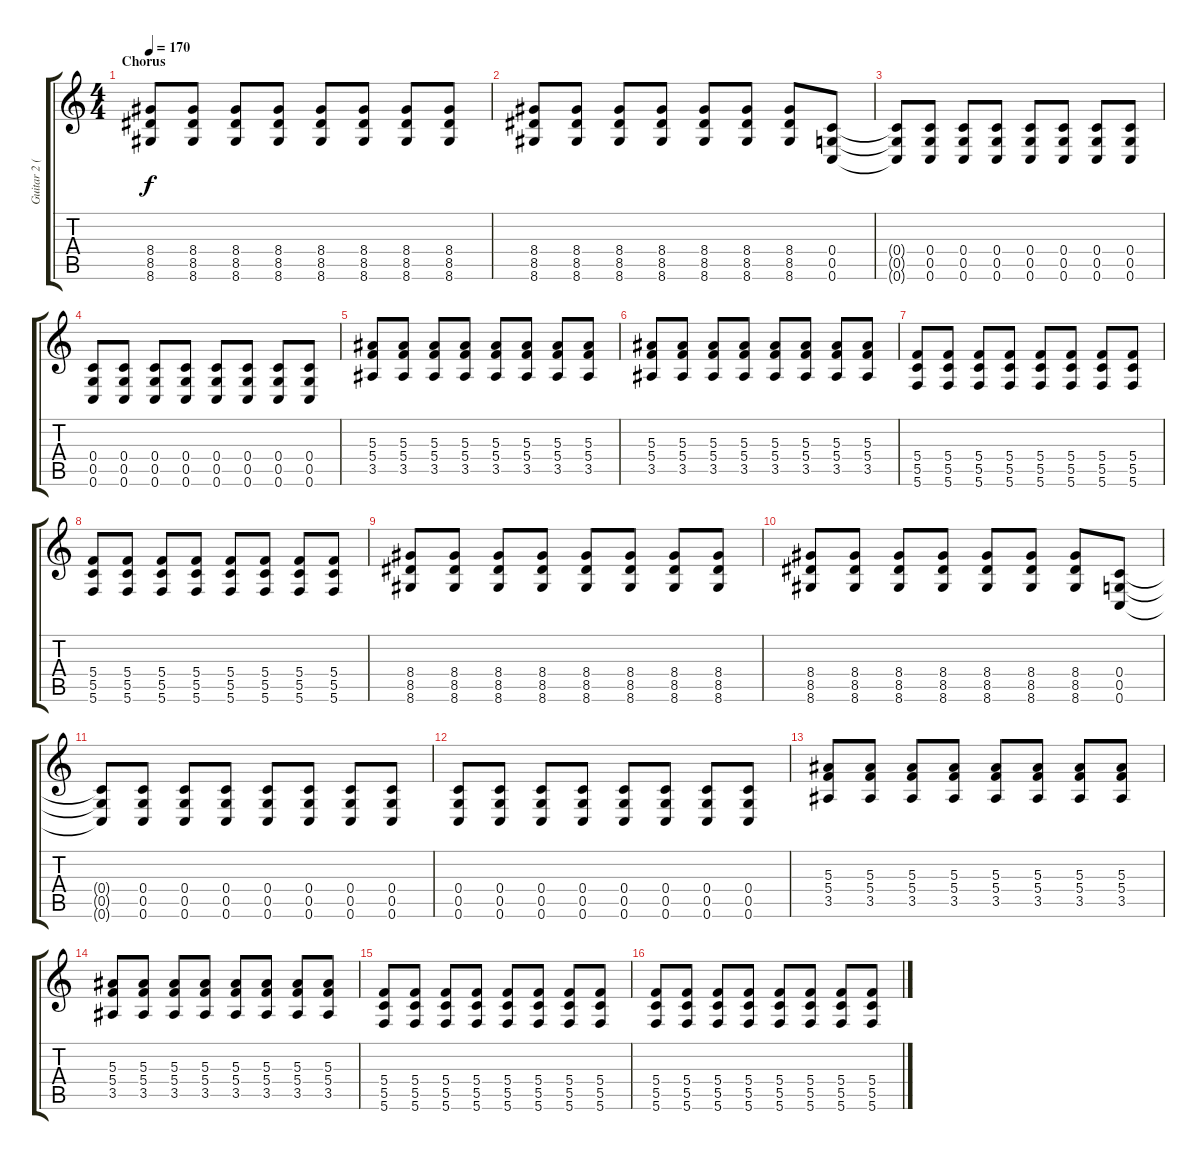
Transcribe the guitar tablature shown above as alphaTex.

\track ("Guitar 2 (Travis Miguel)" "Guitar 2 (") {instrument distortionguitar}
\staff {score tabs}
\tuning (D4 A3 F3 C3 G2 C2) {hide}
\ts (4 4)
\section ("" "Chorus")
\tempo 170
\clef g2
\ks c
(8.4 8.5 8.6).8{dy f} (8.4 8.5 8.6).8 (8.4 8.5 8.6).8 (8.4 8.5 8.6).8 (8.4 8.5 8.6).8 (8.4 8.5 8.6).8 (8.4 8.5 8.6).8 (8.4 8.5 8.6).8 |
(8.4 8.5 8.6).8 (8.4 8.5 8.6).8 (8.4 8.5 8.6).8 (8.4 8.5 8.6).8 (8.4 8.5 8.6).8 (8.4 8.5 8.6).8 (8.4 8.5 8.6).8 (0.4 0.5 0.6).8 |
(0.4{t} 0.5{t} 0.6{t}).8 (0.4 0.5 0.6).8 (0.4 0.5 0.6).8 (0.4 0.5 0.6).8 (0.4 0.5 0.6).8 (0.4 0.5 0.6).8 (0.4 0.5 0.6).8 (0.4 0.5 0.6).8 |
(0.4 0.5 0.6).8 (0.4 0.5 0.6).8 (0.4 0.5 0.6).8 (0.4 0.5 0.6).8 (0.4 0.5 0.6).8 (0.4 0.5 0.6).8 (0.4 0.5 0.6).8 (0.4 0.5 0.6).8 |
(5.3 5.4 3.5).8 (5.3 5.4 3.5).8 (5.3 5.4 3.5).8 (5.3 5.4 3.5).8 (5.3 5.4 3.5).8 (5.3 5.4 3.5).8 (5.3 5.4 3.5).8 (5.3 5.4 3.5).8 |
(5.3 5.4 3.5).8 (5.3 5.4 3.5).8 (5.3 5.4 3.5).8 (5.3 5.4 3.5).8 (5.3 5.4 3.5).8 (5.3 5.4 3.5).8 (5.3 5.4 3.5).8 (5.3 5.4 3.5).8 |
(5.4 5.5 5.6).8 (5.4 5.5 5.6).8 (5.4 5.5 5.6).8 (5.4 5.5 5.6).8 (5.4 5.5 5.6).8 (5.4 5.5 5.6).8 (5.4 5.5 5.6).8 (5.4 5.5 5.6).8 |
(5.4 5.5 5.6).8{balance 8} (5.4 5.5 5.6).8 (5.4 5.5 5.6).8 (5.4 5.5 5.6).8 (5.4 5.5 5.6).8 (5.4 5.5 5.6).8 (5.4 5.5 5.6).8 (5.4 5.5 5.6).8 |
(8.4 8.5 8.6).8 (8.4 8.5 8.6).8 (8.4 8.5 8.6).8 (8.4 8.5 8.6).8 (8.4 8.5 8.6).8 (8.4 8.5 8.6).8 (8.4 8.5 8.6).8 (8.4 8.5 8.6).8 |
(8.4 8.5 8.6).8 (8.4 8.5 8.6).8 (8.4 8.5 8.6).8 (8.4 8.5 8.6).8 (8.4 8.5 8.6).8 (8.4 8.5 8.6).8 (8.4 8.5 8.6).8 (0.4 0.5 0.6).8 |
(0.4{t} 0.5{t} 0.6{t}).8 (0.4 0.5 0.6).8 (0.4 0.5 0.6).8 (0.4 0.5 0.6).8 (0.4 0.5 0.6).8 (0.4 0.5 0.6).8 (0.4 0.5 0.6).8 (0.4 0.5 0.6).8 |
(0.4 0.5 0.6).8 (0.4 0.5 0.6).8 (0.4 0.5 0.6).8 (0.4 0.5 0.6).8 (0.4 0.5 0.6).8 (0.4 0.5 0.6).8 (0.4 0.5 0.6).8 (0.4 0.5 0.6).8 |
(5.3 5.4 3.5).8 (5.3 5.4 3.5).8 (5.3 5.4 3.5).8 (5.3 5.4 3.5).8 (5.3 5.4 3.5).8 (5.3 5.4 3.5).8 (5.3 5.4 3.5).8 (5.3 5.4 3.5).8 |
(5.3 5.4 3.5).8 (5.3 5.4 3.5).8 (5.3 5.4 3.5).8 (5.3 5.4 3.5).8 (5.3 5.4 3.5).8 (5.3 5.4 3.5).8 (5.3 5.4 3.5).8 (5.3 5.4 3.5).8 |
(5.4 5.5 5.6).8 (5.4 5.5 5.6).8 (5.4 5.5 5.6).8 (5.4 5.5 5.6).8 (5.4 5.5 5.6).8 (5.4 5.5 5.6).8 (5.4 5.5 5.6).8 (5.4 5.5 5.6).8 |
(5.4 5.5 5.6).8 (5.4 5.5 5.6).8 (5.4 5.5 5.6).8 (5.4 5.5 5.6).8 (5.4 5.5 5.6).8 (5.4 5.5 5.6).8 (5.4 5.5 5.6).8 (5.4 5.5 5.6).8
